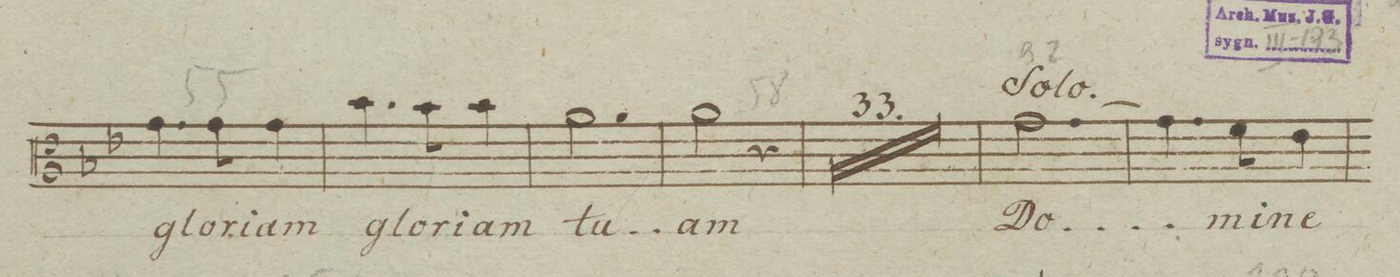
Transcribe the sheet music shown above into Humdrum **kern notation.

**kern	**text	**dynam
*I"Alto.	*	*
*clefC3	*	*
*k[b-e-]	*	*
*M3/4	*	*
4.g\	glo-	.
8g\	-ri-	.
4g\	-am	.
=56	=56	=56
4.b-\	glo-	.
8b-\	-ri-	.
4b-\	-am	.
=57	=57	=57
2.a\	tu-	.
=58	=58	=58
2a\	-am	.
4r	.	.
=59	=59	=59
2.r	.	.
=60	=60	=60
2.r	.	.
=61	=61	=61
2.r	.	.
=62	=62	=62
2.r	.	.
=63	=63	=63
2.r	.	.
=64	=64	=64
2.r	.	.
=65	=65	=65
2.r	.	.
=66	=66	=66
2.r	.	.
=67	=67	=67
2.r	.	.
=68	=68	=68
2.r	.	.
=69	=69	=69
2.r	.	.
=70	=70	=70
2.r	.	.
=71	=71	=71
2.r	.	.
=72	=72	=72
2.r	.	.
=73	=73	=73
2.r	.	.
=74	=74	=74
2.r	.	.
=75	=75	=75
2.r	.	.
=76	=76	=76
2.r	.	.
=77	=77	=77
2.r	.	.
=78	=78	=78
2.r	.	.
=79	=79	=79
2.r	.	.
=80	=80	=80
2.r	.	.
=81	=81	=81
2.r	.	.
=82	=82	=82
2.r	.	.
=83	=83	=83
2.r	.	.
=84	=84	=84
2.r	.	.
=85	=85	=85
2.r	.	.
=86	=86	=86
2.r	.	.
=87	=87	=87
2.r	.	.
=88	=88	=88
2.r	.	.
=89	=89	=89
2.r	.	.
=90	=90	=90
2.r	.	.
=91	=91	=91
2.r	.	.
=92	=92	=92
[2.g\	Do-	.
=93	=93	=93
4.g\]	.	.
8f\	-mi-	.
4e-\	-ne	.
=94	=94	=94
*-	*-	*-
